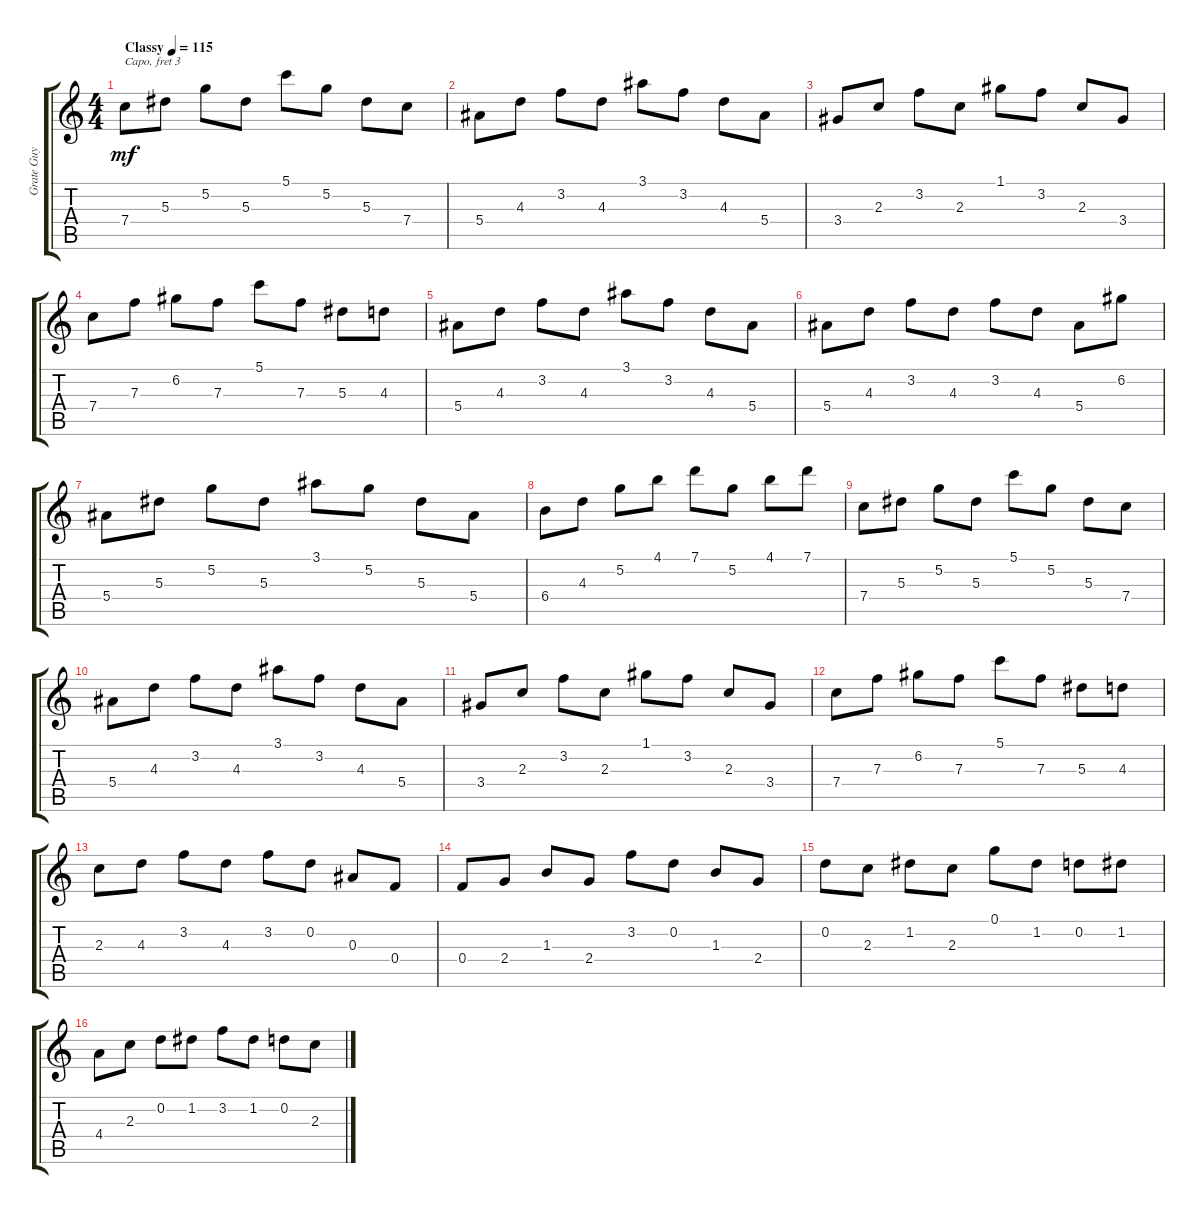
\track ("Grate Guy" "Grate Guy") {instrument electricguitarjazz}
\staff {score tabs}
\capo 3
\tuning (E4 B3 G3 D3 A2 E2) {hide}
\ts (4 4)
\tempo (115 "Classy")
\clef g2
\ks c
7.4.8{dy mf instrument electricguitarjazz} 5.3.8 5.2.8 5.3.8 5.1.8 5.2.8 5.3.8 7.4.8 |
5.4.8 4.3.8 3.2.8 4.3.8 3.1.8 3.2.8 4.3.8 5.4.8 |
3.4.8 2.3.8 3.2.8 2.3.8 1.1.8 3.2.8 2.3.8 3.4.8 |
7.4.8 7.3.8 6.2.8 7.3.8 5.1.8 7.3.8 5.3.8 4.3.8 |
5.4.8 4.3.8 3.2.8 4.3.8 3.1.8 3.2.8 4.3.8 5.4.8 |
5.4.8 4.3.8 3.2.8 4.3.8 3.2.8 4.3.8 5.4.8 6.2.8 |
5.4.8 5.3.8 5.2.8 5.3.8 3.1.8 5.2.8 5.3.8 5.4.8 |
6.4.8 4.3.8 5.2.8 4.1.8 7.1.8 5.2.8 4.1.8 7.1.8 |
7.4.8 5.3.8 5.2.8 5.3.8 5.1.8 5.2.8 5.3.8 7.4.8 |
5.4.8 4.3.8 3.2.8 4.3.8 3.1.8 3.2.8 4.3.8 5.4.8 |
3.4.8 2.3.8 3.2.8 2.3.8 1.1.8 3.2.8 2.3.8 3.4.8 |
7.4.8 7.3.8 6.2.8 7.3.8 5.1.8 7.3.8 5.3.8 4.3.8 |
2.3.8 4.3.8 3.2.8 4.3.8 3.2.8 0.2.8 0.3.8 0.4.8 |
0.4.8 2.4.8 1.3.8 2.4.8 3.2.8 0.2.8 1.3.8 2.4.8 |
0.2.8 2.3.8 1.2.8 2.3.8 0.1.8 1.2.8 0.2.8 1.2.8 |
4.4.8 2.3.8 0.2.8 1.2.8 3.2.8 1.2.8 0.2.8 2.3.8
